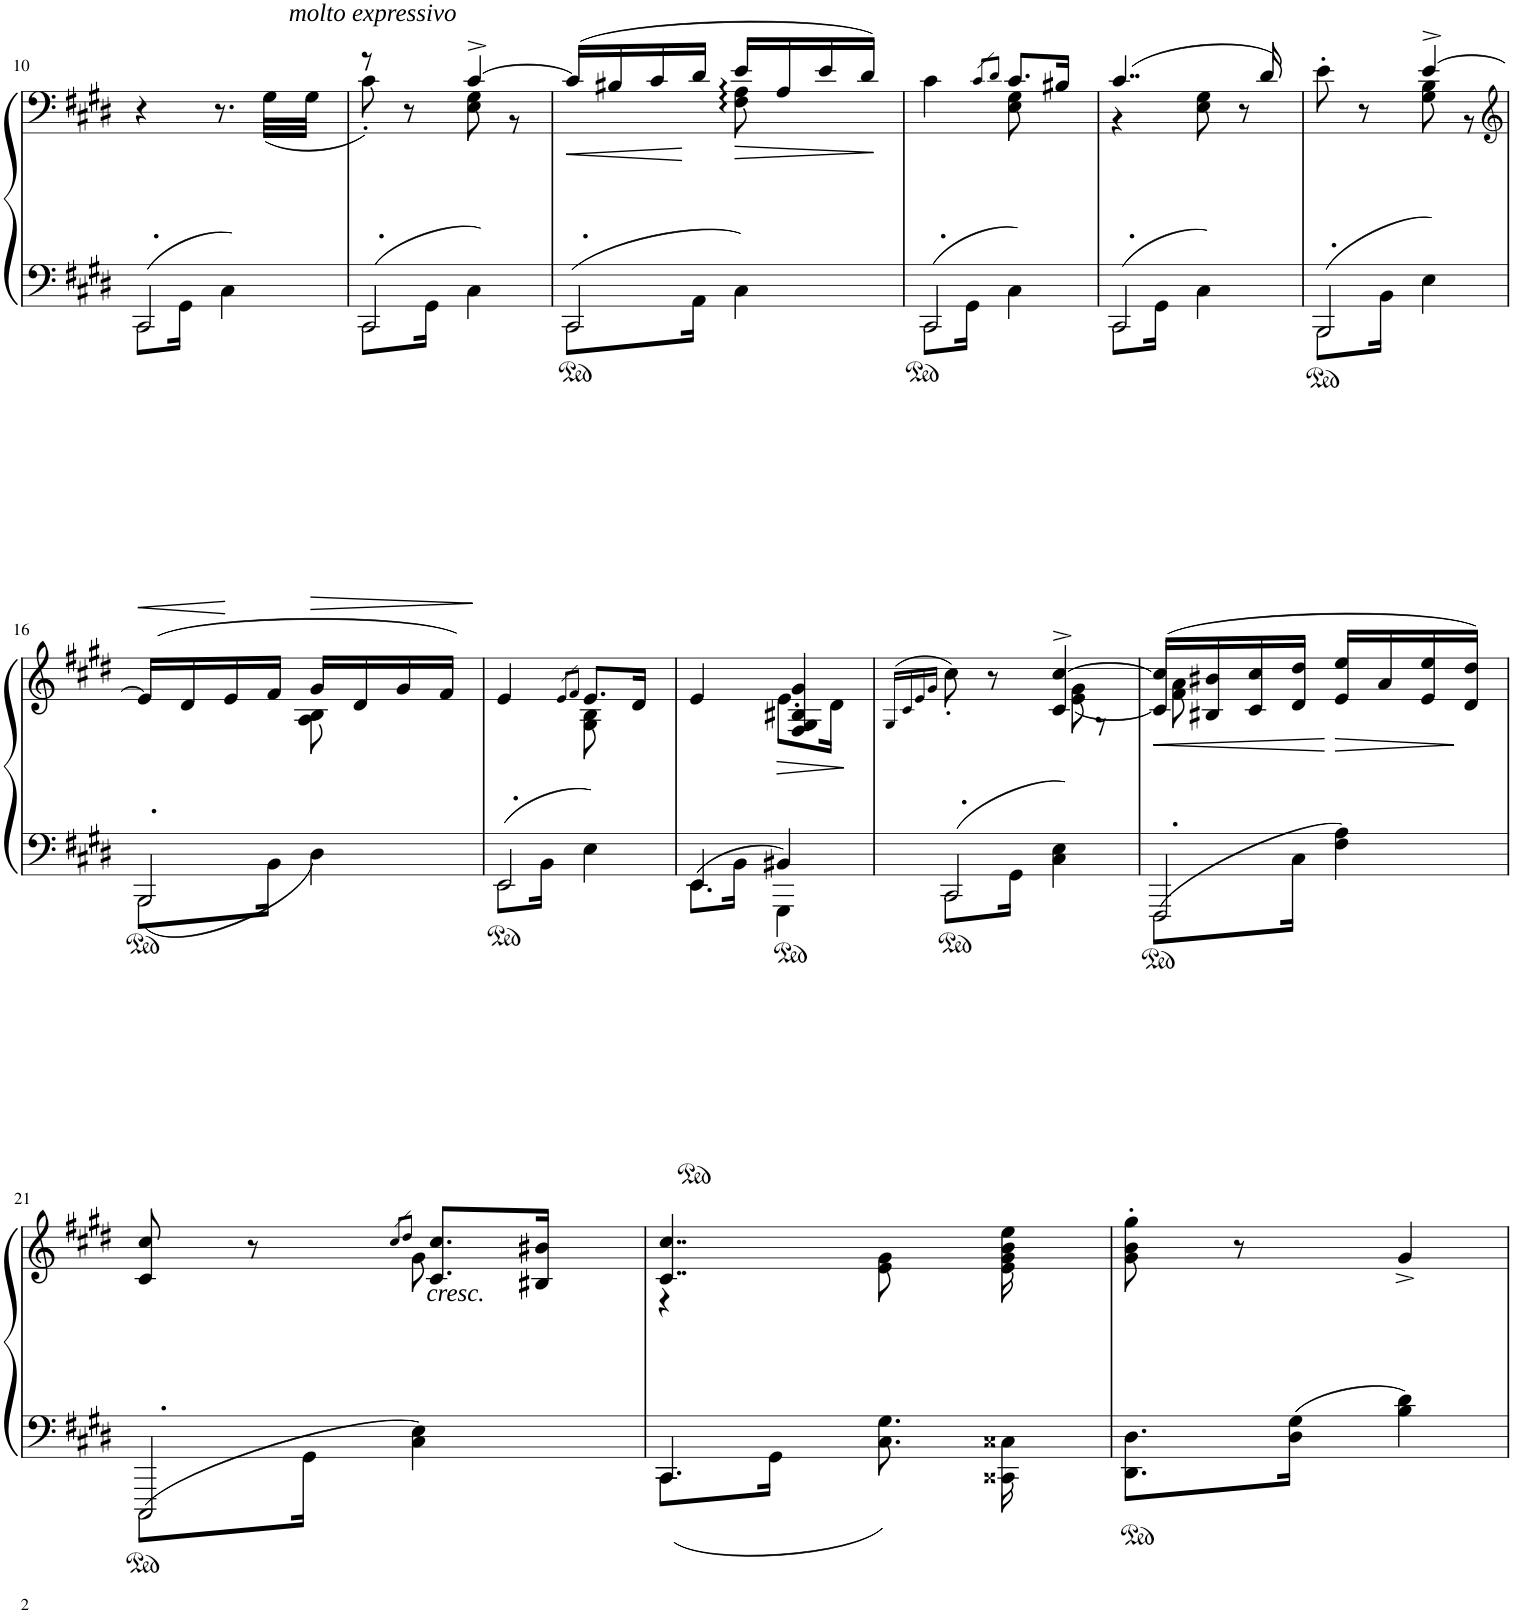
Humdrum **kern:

**kern	**kern	**dynam
*part1	*part1	*part1
*staff2	*staff1	*staff1/2
*I"Piano	*	*
*I'Pno	*	*
!!LO:PB:g=z
*clefF4	*clefF4	*
*k[f#c#g#d#]	*k[f#c#g#d#]	*
*M2/4	*M2/4	*
=10	=10	=10
*^	*	*
!	!	!LO:TX:b:t=.	!
8.CC#\L	2CC#/	4r	.
16GG#\Jk	.	.	.
4C#\	.	8.r	.
!	!	!LO:TX:a:i:t=molto expressivo	!
.	.	(32G#\LLL	.
.	.	32G#\JJJ	.
=11	=11	=11	=11
*	*	*^	*
!	!	!LO:TX:b:t=.	!	!
8.CC#\L	2CC#/	8r	8c#'\)	.
.	.	8r	8ryy	.
16GG#\Jk	.	.	.	.
4C#\	.	[4c#^/	8E\ 8G#\	.
.	.	.	8r	.
=12	=12	=12	=12	=12
!	!	!LO:TX:b:t=.	!	!
!	!	!	!	!LO:HP:b
8.CC#\L	2CC#/	(>16c#/LL]	4ryy	<
.	.	16B#X/	.	.
.	.	16c#/	.	.
16AA\Jk	.	16d#/JJ	.	.
!	!	!	!	!LO:HP:b
4C#\	.	16e/LL	8F#\ 8A\	>
.	.	16A/	.	.
.	.	16e/	8ryy	.
.	.	16d#/JJ)	.	[
=13	=13	=13	=13	=13
!	!	!LO:TX:b:t=.	!	!
8.CC#\L	2CC#/	4c#\	4ryy	.
16GG#\Jk	.	.	.	.
.	.	8qc#/L	.	.
.	.	8qd#/J	.	.
4C#\	.	8.c#/L	8E\ 8G#\	.
.	.	.	8ryy	.
.	.	16B#X/Jk	.	.
=14	=14	=14	=14	=14
*	*	*	*^	*
!	!	!LO:TX:b:t=.	!	!	!
8.CC#\L	2CC#/	(4..c#/	4ryy	4r	.
16GG#\Jk	.	.	.	.	.
4C#\	.	.	8E\ 8G#\	8ryy	.
.	.	.	8ryy	8r	.
.	.	16d#/)	.	.	.
*	*	*	*v	*v	*
=15	=15	=15	=15	=15
!	!	!LO:TX:b:t=.	!	!
8.BBB\L	2BBB/	8e'\	4ryy	.
.	.	8r	.	.
16BB\Jk	.	.	.	.
4E\	.	[4e^/	8G#\ 8B\	.
.	.	.	8r	.
!!LO:LB:g=z	!!
=16	=16	=16	=16	=16
*	*	*clefG2	*	*
!	!	!LO:TX:b:t=.	!	!
!	!	!	!	!LO:HP:b
8.BBB\L	2BBB/	(16e/LL]	4ryy	<
.	.	16d#/	.	.
.	.	16e/	.	]
16BB\Jk	.	16f#/JJ	.	.
!	!	!	!	!LO:HP:b
4D#\	.	16g#/LL	8A\ 8B\	>
.	.	16d#/	.	.
.	.	16g#/	8ryy	.
.	.	16f#/JJ)	.	.
*v	*v	*	*	*
*	*v	*v	*
.	.	[
=17	=17	=17
*^	*^	*
!	!	!LO:TX:b:t=.	!	!
8.EE\L	2EE/	4e/	4ryy	.
16BB\Jk	.	.	.	.
.	.	8qe/L	.	.
.	.	8qf#/J	.	.
4E\	.	8.e/L	8G#\ 8B\	.
.	.	.	8ryy	.
.	.	16d#/Jk	.	.
=18	=18	=18	=18	=18
*	*^	*	*	*
8.EE\L	4ryy	4.EE/	4e/	4ryy	.
16BB\Jk	.	.	.	.	.
!	!	!	!	!	!LO:HP:b
4BB#X/	4GGG#\	.	4F#/ 4G#/ 4B#X/ 4g#/	8.e\L	>
.	.	8ryy	.	.	.
.	.	.	.	16d#\Jk	.
*v	*v	*v	*	*	*
*	*v	*v	*
.	.	]
=19	=19	=19
*	*^	*
.	.	(>16qG#/LL	.
.	.	16qc#/	.
.	.	16qe/	.
.	.	16qg#/JJ	.
*^	*	*	*
!	!	!LO:TX:b:t=.	!	!
8.CC#\L	2CC#/	8ryy	8cc#'\)	.
.	.	8r	8ryy	.
16GG#\Jk	.	.	.	.
4C#\ 4E\	.	[<4c#/^ [4cc#/^	8e\ 8g#\	.
.	.	.	8r	.
=20	=20	=20	=20	=20
!	!	!LO:TX:b:t=.	!	!
!	!	!	!	!LO:HP:b
!	!	!	!	!LO:DY:n=1:a
8.FFF#\L	2FFF#/	(>16c#/] 16cc#/]LL	8f#\ 8a\	< f
.	.	16B#X/ 16b#X/	.	.
.	.	16c#/ 16cc#/	4.ryy	.
16C#\Jk	.	16d#/ 16dd#/JJ	.	.
4F#\ 4A\	.	16e/ 16ee/LL	.	]
.	.	16a/	.	.
!	!	!	!	!LO:DY:n=2:a
.	.	16e/ 16ee/	.	f
.	.	16d#/ 16dd#/JJ)	.	[
!!LO:LB:g=z	!!
=21	=21	=21	=21	=21
!	!	!LO:TX:b:t=.	!	!
!	!	!	!	!LO:DY:a
8.CCC#\L	2CCC#/	8c#/ 8cc#/	4ryy	f
.	.	8r	.	.
16GG#\Jk	.	.	.	.
.	.	8qcc#/L	.	.
.	.	8qdd#/J	.	.
!	!	!LO:TX:b:i:t=cresc.	!	!
4C#\ 4E\	.	8.c#/ 8.cc#/L	8g#\	.
.	.	.	8ryy	.
.	.	16B#X/ 16b#X/Jk	.	.
=22	=22	=22	=22	=22
8.CC#\L	4.CC#/	4..c#/ 4..cc#/	4r	.
16GG#\Jk	.	.	.	.
8.C#\ 8.G#\	.	.	8e\ 8g#\	.
.	8ryy	.	8ryy	.
16CC##X\ 16C##X\	.	16e\ 16g#\ 16b\ 16ee\	.	.
*v	*v	*	*	*
*	*v	*v	*
=23	=23	=23
8.DD#\ 8.D#\L	8g#\' 8b\' 8gg#\'	.
.	8r	.
16D#\ 16G#\Jk	.	.
4B\ 4d#\	4g#^/	.
=	=	=
*-	*-	*-
